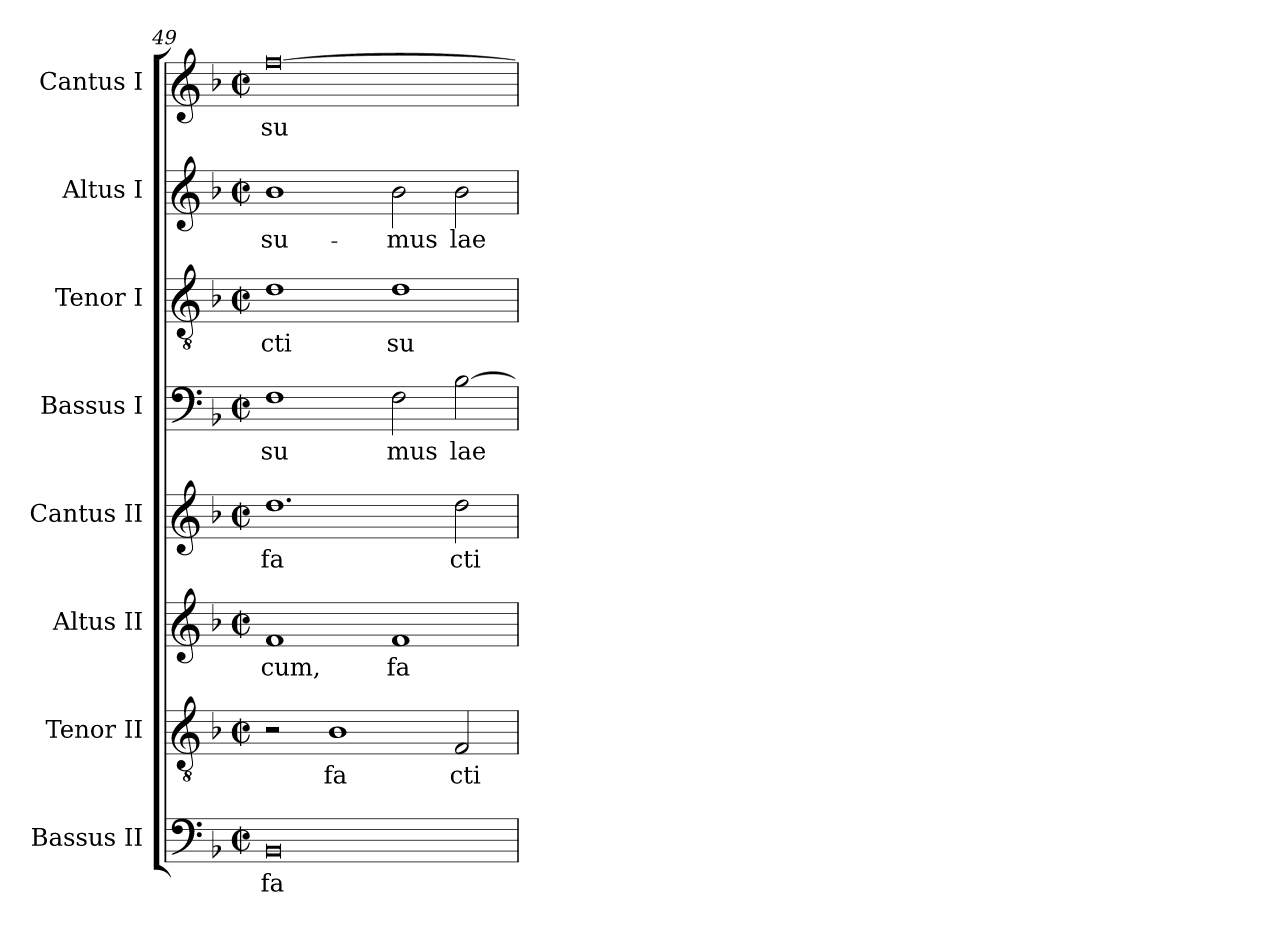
**kern	**text	**kern	**text	**kern	**text	**kern	**text	**kern	**text	**kern	**text	**kern	**text	**kern	**text
*part8	*part8	*part7	*part7	*part6	*part6	*part5	*part5	*part4	*part4	*part3	*part3	*part2	*part2	*part1	*part1
*staff8	*staff8	*staff7	*staff7	*staff6	*staff6	*staff5	*staff5	*staff4	*staff4	*staff3	*staff3	*staff2	*staff2	*staff1	*staff1
*I"Bassus II	*	*I"Tenor II	*	*I"Altus II	*	*I"Cantus II	*	*I"Bassus I	*	*I"Tenor I	*	*I"Altus I	*	*I"Cantus I	*
*I'Bassus II	*	*I'Tenor II	*	*I'Altus II	*	*I'Cantus II	*	*I'Bassus I	*	*I'Tenor I	*	*I'Altus I	*	*I'Cantus I	*
!!LO:PB:g=z
*clefF4	*	*clefGv2	*	*clefG2	*	*clefG2	*	*clefF4	*	*clefGv2	*	*clefG2	*	*clefG2	*
*k[b-]	*	*k[b-]	*	*k[b-]	*	*k[b-]	*	*k[b-]	*	*k[b-]	*	*k[b-]	*	*k[b-]	*
*F:	*	*F:	*	*F:	*	*F:	*	*F:	*	*F:	*	*F:	*	*F:	*
*M2/2	*	*M2/2	*	*M2/2	*	*M2/2	*	*M2/2	*	*M2/2	*	*M2/2	*	*M2/2	*
*met(c|)	*	*met(c|)	*	*met(c|)	*	*met(c|)	*	*met(c|)	*	*met(c|)	*	*met(c|)	*	*met(c|)	*
=49	=49	=49	=49	=49	=49	=49	=49	=49	=49	=49	=49	=49	=49	=49	=49
!	!LO:LY:b:cj	!	!	!	!LO:LY:b:cj	!	!LO:LY:b:cj	!	!LO:LY:b:cj	!	!LO:LY:b:cj	!	!LO:LY:b:cj	!	!LO:LY:b:cj
0BB-	fa-	2r	.	1f	cum,	1.dd	fa	1F	su	1d	-cti	1b-	su-	[>0ff	su-
!	!	!	!LO:LY:b:cj	!	!	!	!	!	!	!	!	!	!	!	!
.	.	1B-	fa	.	.	.	.	.	.	.	.	.	.	.	.
!	!	!	!	!	!LO:LY:b:cj	!	!	!	!LO:LY:b:cj	!	!LO:LY:b:cj	!	!LO:LY:b:cj	!	!
.	.	.	.	1f	fa	.	.	2F\	mus	1d	su	2b-\	-mus	.	.
!	!	!	!LO:LY:b:cj	!	!	!	!LO:LY:b:cj	!	!LO:LY:b:cj	!	!	!	!LO:LY:b:cj	!	!
.	.	2F/	cti	.	.	2dd\	cti	[>2B-\	lae	.	.	2b-\	lae-	.	.
=	=	=	=	=	=	=	=	=	=	=	=	=	=	=	=
*-	*-	*-	*-	*-	*-	*-	*-	*-	*-	*-	*-	*-	*-	*-	*-
